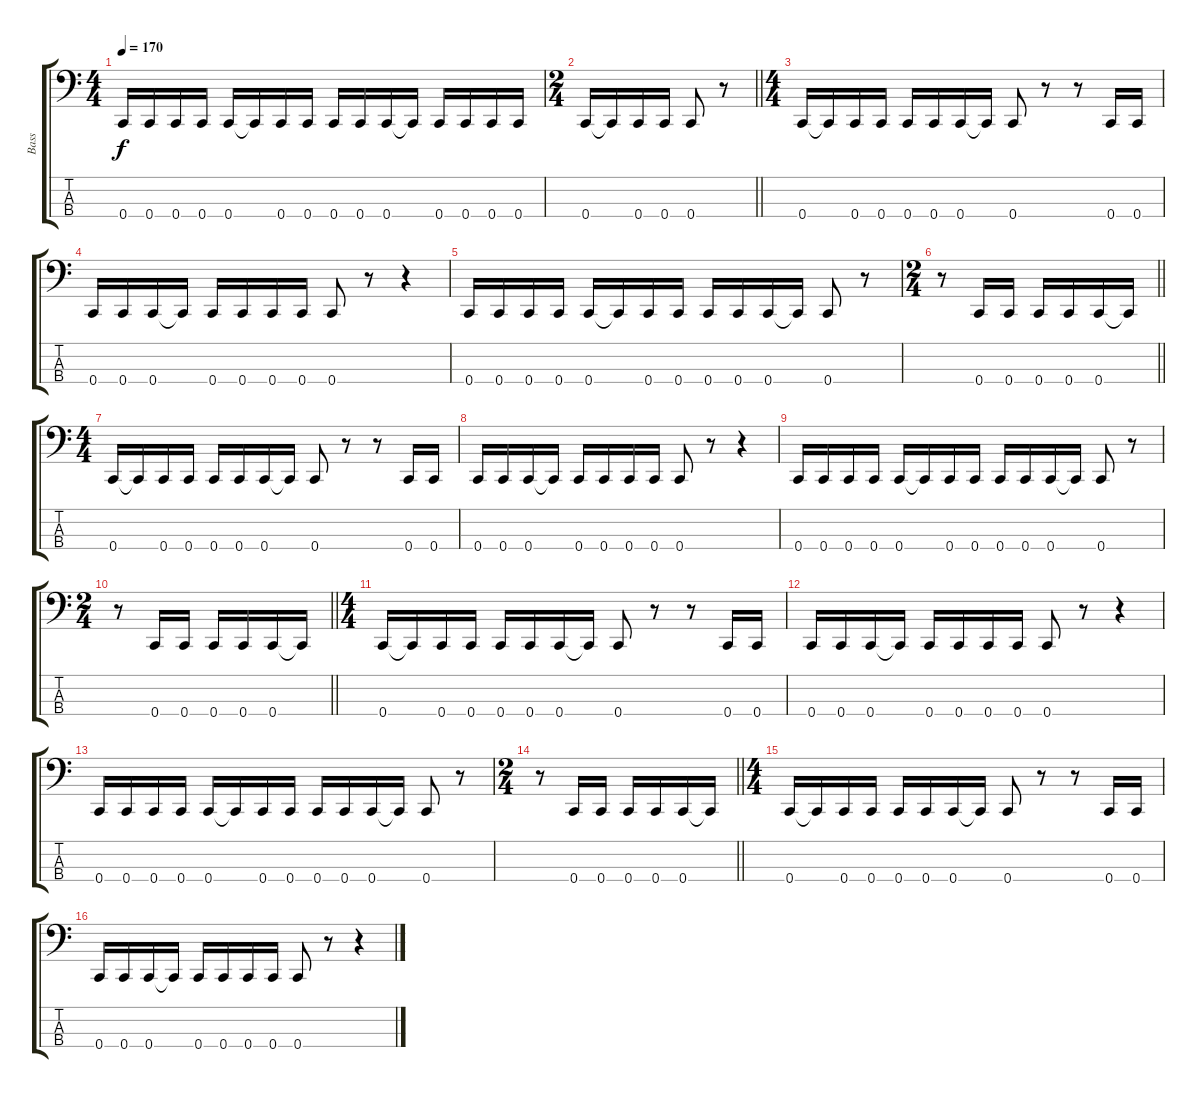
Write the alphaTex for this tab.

\track ("Bass" "Bass") {instrument electricbassfinger}
\staff {score tabs}
\tuning (F2 C2 G1 C1) {hide}
\ts (4 4)
\tempo 170
\clef f4
\ks c
0.4.16{dy f} 0.4.16 0.4.16 0.4.16 0.4.16 0.4{t}.16 0.4.16 0.4.16 0.4.16 0.4.16 0.4.16 0.4{t}.16 0.4.16 0.4.16 0.4.16 0.4.16 |
\ts (2 4)
\barLineRight lightlight
0.4.16 0.4{t}.16 0.4.16 0.4.16 0.4.8 r.8 |
\ts (4 4)
0.4.16 0.4{t}.16 0.4.16 0.4.16 0.4.16 0.4.16 0.4.16 0.4{t}.16 0.4.8 r.8 r.8 0.4.16 0.4.16 |
0.4.16 0.4.16 0.4.16 0.4{t}.16 0.4.16 0.4.16 0.4.16 0.4.16 0.4.8 r.8 r.4 |
0.4.16 0.4.16 0.4.16 0.4.16 0.4.16 0.4{t}.16 0.4.16 0.4.16 0.4.16 0.4.16 0.4.16 0.4{t}.16 0.4.8 r.8 |
\ts (2 4)
\barLineRight lightlight
r.8 0.4.16 0.4.16 0.4.16 0.4.16 0.4.16 0.4{t}.16 |
\ts (4 4)
0.4.16 0.4{t}.16 0.4.16 0.4.16 0.4.16 0.4.16 0.4.16 0.4{t}.16 0.4.8 r.8 r.8 0.4.16 0.4.16 |
0.4.16 0.4.16 0.4.16 0.4{t}.16 0.4.16 0.4.16 0.4.16 0.4.16 0.4.8 r.8 r.4 |
0.4.16 0.4.16 0.4.16 0.4.16 0.4.16 0.4{t}.16 0.4.16 0.4.16 0.4.16 0.4.16 0.4.16 0.4{t}.16 0.4.8 r.8 |
\ts (2 4)
\barLineRight lightlight
r.8 0.4.16 0.4.16 0.4.16 0.4.16 0.4.16 0.4{t}.16 |
\ts (4 4)
0.4.16 0.4{t}.16 0.4.16 0.4.16 0.4.16 0.4.16 0.4.16 0.4{t}.16 0.4.8 r.8 r.8 0.4.16 0.4.16 |
0.4.16 0.4.16 0.4.16 0.4{t}.16 0.4.16 0.4.16 0.4.16 0.4.16 0.4.8 r.8 r.4 |
0.4.16 0.4.16 0.4.16 0.4.16 0.4.16 0.4{t}.16 0.4.16 0.4.16 0.4.16 0.4.16 0.4.16 0.4{t}.16 0.4.8 r.8 |
\ts (2 4)
\barLineRight lightlight
r.8 0.4.16 0.4.16 0.4.16 0.4.16 0.4.16 0.4{t}.16 |
\ts (4 4)
0.4.16 0.4{t}.16 0.4.16 0.4.16 0.4.16 0.4.16 0.4.16 0.4{t}.16 0.4.8 r.8 r.8 0.4.16 0.4.16 |
0.4.16 0.4.16 0.4.16 0.4{t}.16 0.4.16 0.4.16 0.4.16 0.4.16 0.4.8 r.8 r.4
